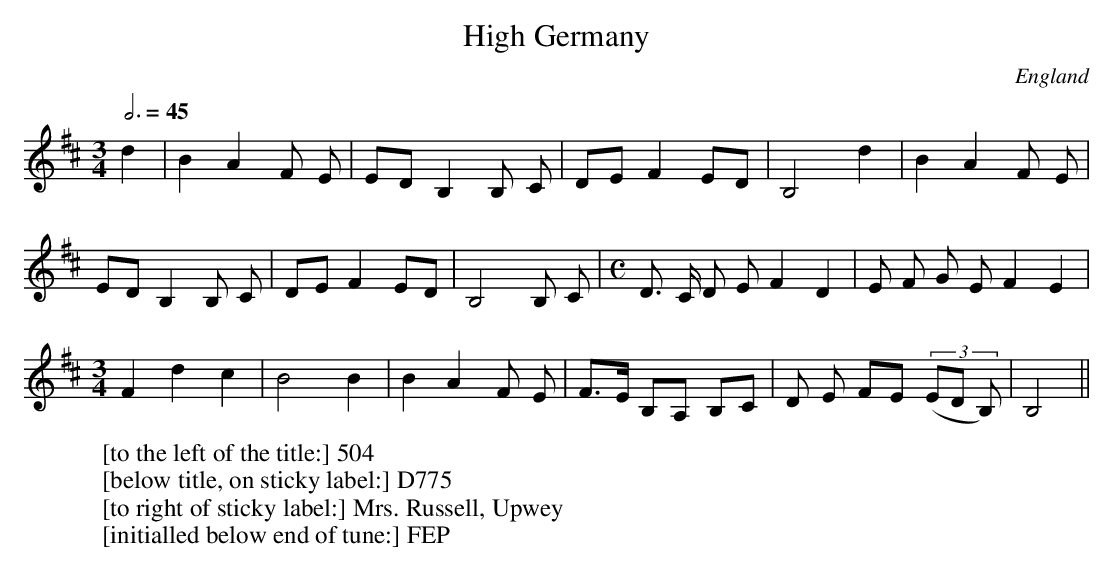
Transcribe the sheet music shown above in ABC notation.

X:1
T:High Germany
O:England
M:3/4
L:1/8
Q:3/4=45
K:D
d2|B2A2 F E|ED B,2 B, C|DE F2 ED|B,4 d2|B2A2 F E|
ED B,2 B, C|DE F2 ED|B,4 B, C|\
M:C
D> C D E F2D2|E F G E F2E2|
M:3/4
F2 d2 c2|B4 B2|B2A2 F E|F>E B,A, B,C|D E FE ((3ED B,)|B,4||
W:[to the left of the title:] 504
W:[below title, on sticky label:] D775
W:[to right of sticky label:] Mrs. Russell, Upwey
W:[initialled below end of tune:] FEP
